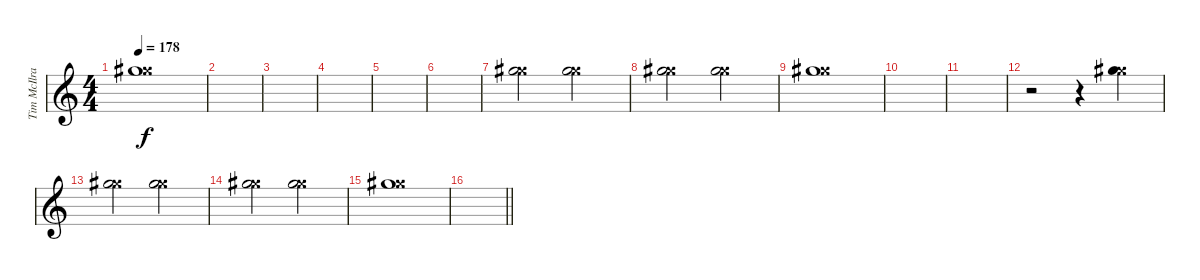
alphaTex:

\track ("Tim McIlrath - Vocals Two" "Tim McIlra") {instrument distortionguitar}
\staff {score}
\tuning (Eb4 Bb3 Gb3 Db3 Ab2 Eb2) {hide}
\ts (4 4)
\tempo 178
\clef g2
\ks c
(5.1{x} 10.2).1{dy f} |
|
|
|
|
|
(5.1{x} 10.2).2 (5.1{x} 10.2).2 |
(5.1{x} 10.2).2 (5.1{x} 10.2).2 |
(5.1{x} 10.2).1 |
|
|
r.2 r.4 (5.1{x} 10.2).4 |
(5.1{x} 10.2).2 (5.1{x} 10.2).2 |
(5.1{x} 10.2).2 (5.1{x} 10.2).2 |
(5.1{x} 10.2).1 |
\barLineRight lightlight
